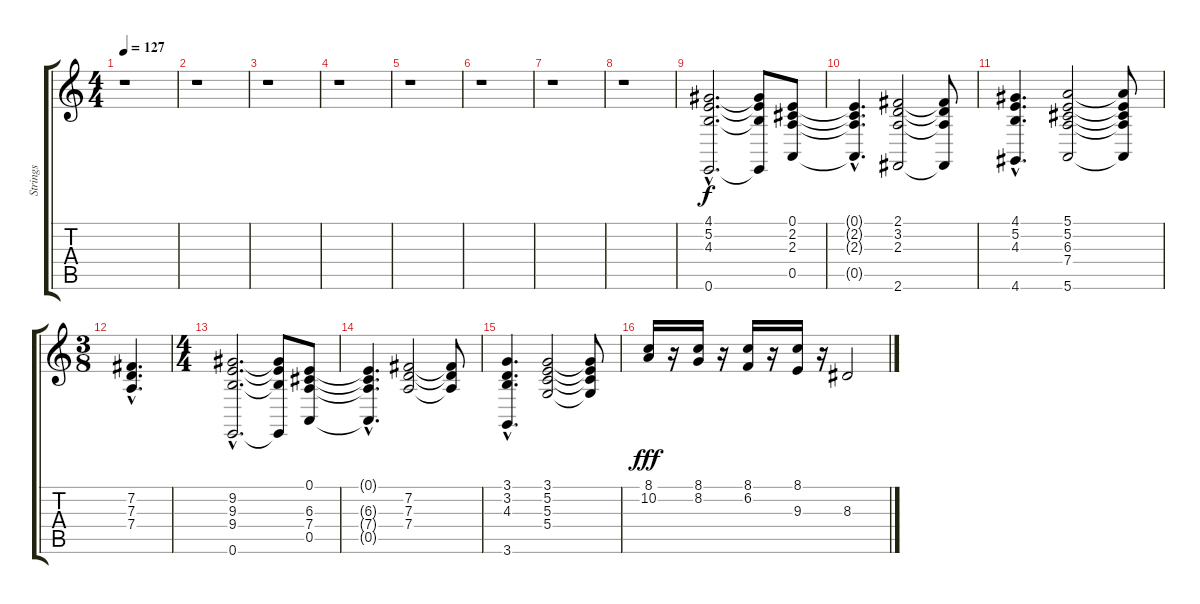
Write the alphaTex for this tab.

\track ("Strings" "Strings") {instrument stringensemble1}
\staff {score tabs}
\tuning (E4 B3 G3 D3 A2 E2) {hide}
\ts (4 4)
\tempo 127
\clef g2
\ks c
r.1{dy f} |
r.1 |
r.1 |
r.1 |
r.1 |
r.1 |
r.1 |
r.1 |
(4.1{hac} 5.2{hac} 4.3{hac} 0.6{hac}).2{d} (4.1{t} 5.2{t} 4.3{t} 0.6{t}).8 (0.1 2.2 2.3 0.5).8 |
(0.1{hac t} 2.2{hac t} 2.3{hac t} 0.5{hac t}).4{d} (2.1 3.2 2.3 2.6).2 (2.1{t} 3.2{t} 2.3{t} 2.6{t}).8 |
(4.1{hac} 5.2{hac} 4.3{hac} 4.6{hac}).4{d} (5.1 5.2 6.3 7.4 5.6).2 (5.1{t} 5.2{t} 6.3{t} 7.4{t} 5.6{t}).8 |
\ts (3 8)
(7.2{hac} 7.3{hac} 7.4{hac}).4{d} |
\ts (4 4)
(9.2{hac} 9.3{hac} 9.4{hac} 0.6{hac}).2{d} (9.2{t} 9.3{t} 9.4{t} 0.6{t}).8 (0.1 6.3 7.4 0.5).8 |
(0.1{hac t} 6.3{hac t} 7.4{hac t} 0.5{hac t}).4{d} (7.2 7.3 7.4).2 (7.2{t} 7.3{t} 7.4{t}).8 |
(3.1{hac} 3.2{hac} 4.3{hac} 3.6{hac}).4{d} (3.1 5.2 5.3 5.4).2 (3.1{t} 5.2{t} 5.3{t} 5.4{t}).8 |
(8.1 10.2).16{dy fff} r.16 (8.1 8.2).16 r.16 (8.1 6.2).16 r.16 (8.1 9.3).16 r.16 8.3.2
